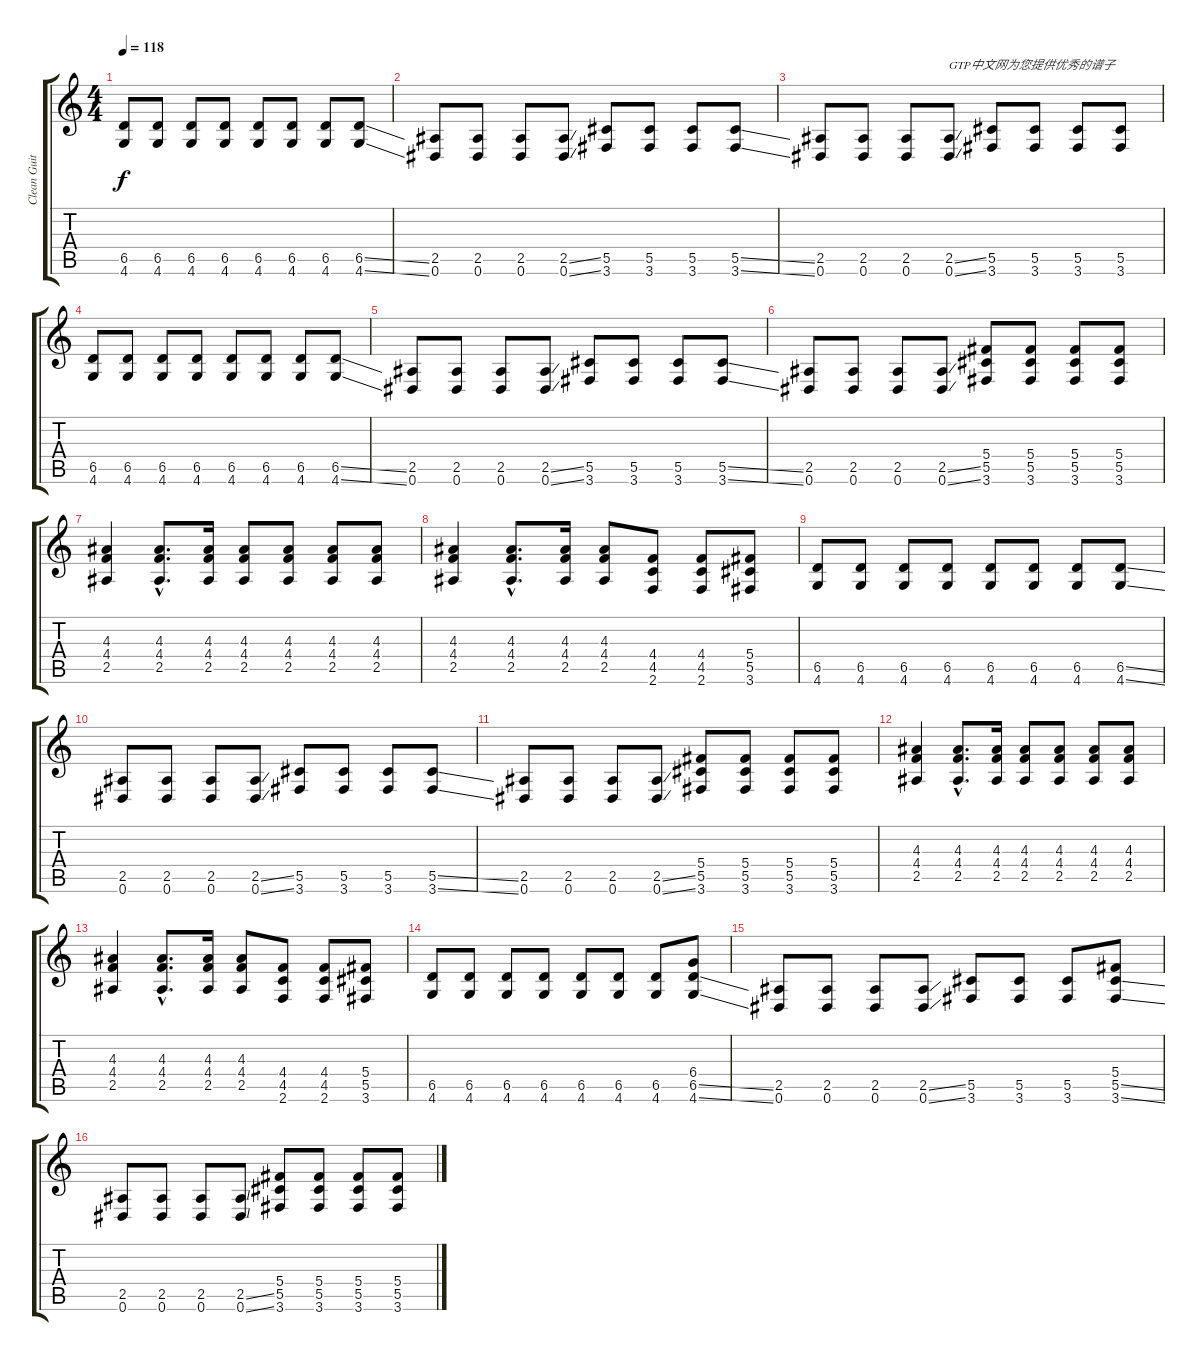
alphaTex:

\track ("Clean Guitar" "Clean Guit") {instrument electricguitarclean}
\staff {score tabs}
\tuning (Eb4 Bb3 Gb3 Db3 Ab2 Eb2) {hide}
\ts (4 4)
\tempo 118
\clef g2
\ks c
(6.5 4.6).8{dy f instrument electricguitarclean} (6.5 4.6).8 (6.5 4.6).8 (6.5 4.6).8 (6.5 4.6).8 (6.5 4.6).8 (6.5 4.6).8 (6.5{ss} 4.6{ss}).8 |
(2.5 0.6).8 (2.5 0.6).8 (2.5 0.6).8 (2.5{ss} 0.6{ss}).8 (5.5 3.6).8 (5.5 3.6).8 (5.5 3.6).8 (5.5{ss} 3.6{ss}).8 |
(2.5 0.6).8 (2.5 0.6).8 (2.5 0.6).8 (2.5{ss} 0.6{ss}).8{txt "GTP中文网为您提供优秀的谱子"} (5.5 3.6).8 (5.5 3.6).8 (5.5 3.6).8 (5.5 3.6).8 |
(6.5 4.6).8 (6.5 4.6).8 (6.5 4.6).8 (6.5 4.6).8 (6.5 4.6).8 (6.5 4.6).8 (6.5 4.6).8 (6.5{ss} 4.6{ss}).8 |
(2.5 0.6).8 (2.5 0.6).8 (2.5 0.6).8 (2.5{ss} 0.6{ss}).8 (5.5 3.6).8 (5.5 3.6).8 (5.5 3.6).8 (5.5{ss} 3.6{ss}).8 |
(2.5 0.6).8 (2.5 0.6).8 (2.5 0.6).8 (2.5{ss} 0.6{ss}).8 (5.4 5.5 3.6).8 (5.4 5.5 3.6).8 (5.4 5.5 3.6).8 (5.4 5.5 3.6).8 |
(4.3 4.4 2.5).4{instrument distortionguitar} (4.3{hac} 4.4{hac} 2.5{hac}).8{d} (4.3 4.4 2.5).16 (4.3 4.4 2.5).8 (4.3 4.4 2.5).8 (4.3 4.4 2.5).8 (4.3 4.4 2.5).8 |
(4.3 4.4 2.5).4 (4.3{hac} 4.4{hac} 2.5{hac}).8{d} (4.3 4.4 2.5).16 (4.3 4.4 2.5).8 (4.4 4.5 2.6).8 (4.4 4.5 2.6).8 (5.4 5.5 3.6).8 |
(6.5 4.6).8{instrument electricguitarclean} (6.5 4.6).8 (6.5 4.6).8 (6.5 4.6).8 (6.5 4.6).8 (6.5 4.6).8 (6.5 4.6).8 (6.5{ss} 4.6{ss}).8 |
(2.5 0.6).8 (2.5 0.6).8 (2.5 0.6).8 (2.5{ss} 0.6{ss}).8 (5.5 3.6).8 (5.5 3.6).8 (5.5 3.6).8 (5.5{ss} 3.6{ss}).8 |
(2.5 0.6).8 (2.5 0.6).8 (2.5 0.6).8 (2.5{ss} 0.6{ss}).8 (5.4 5.5 3.6).8 (5.4 5.5 3.6).8 (5.4 5.5 3.6).8 (5.4 5.5 3.6).8 |
(4.3 4.4 2.5).4{instrument distortionguitar} (4.3{hac} 4.4{hac} 2.5{hac}).8{d} (4.3 4.4 2.5).16 (4.3 4.4 2.5).8 (4.3 4.4 2.5).8 (4.3 4.4 2.5).8 (4.3 4.4 2.5).8 |
(4.3 4.4 2.5).4 (4.3{hac} 4.4{hac} 2.5{hac}).8{d} (4.3 4.4 2.5).16 (4.3 4.4 2.5).8 (4.4 4.5 2.6).8 (4.4 4.5 2.6).8 (5.4 5.5 3.6).8 |
(6.5 4.6).8 (6.5 4.6).8 (6.5 4.6).8 (6.5 4.6).8 (6.5 4.6).8 (6.5 4.6).8 (6.5 4.6).8 (6.4 6.5{ss} 4.6{ss}).8 |
(2.5 0.6).8 (2.5 0.6).8 (2.5 0.6).8 (2.5{ss} 0.6{ss}).8 (5.5 3.6).8 (5.5 3.6).8 (5.5 3.6).8 (5.4 5.5{ss} 3.6{ss}).8 |
(2.5 0.6).8 (2.5 0.6).8 (2.5 0.6).8 (2.5{ss} 0.6{ss}).8 (5.4 5.5 3.6).8 (5.4 5.5 3.6).8 (5.4 5.5 3.6).8 (5.4 5.5 3.6).8
